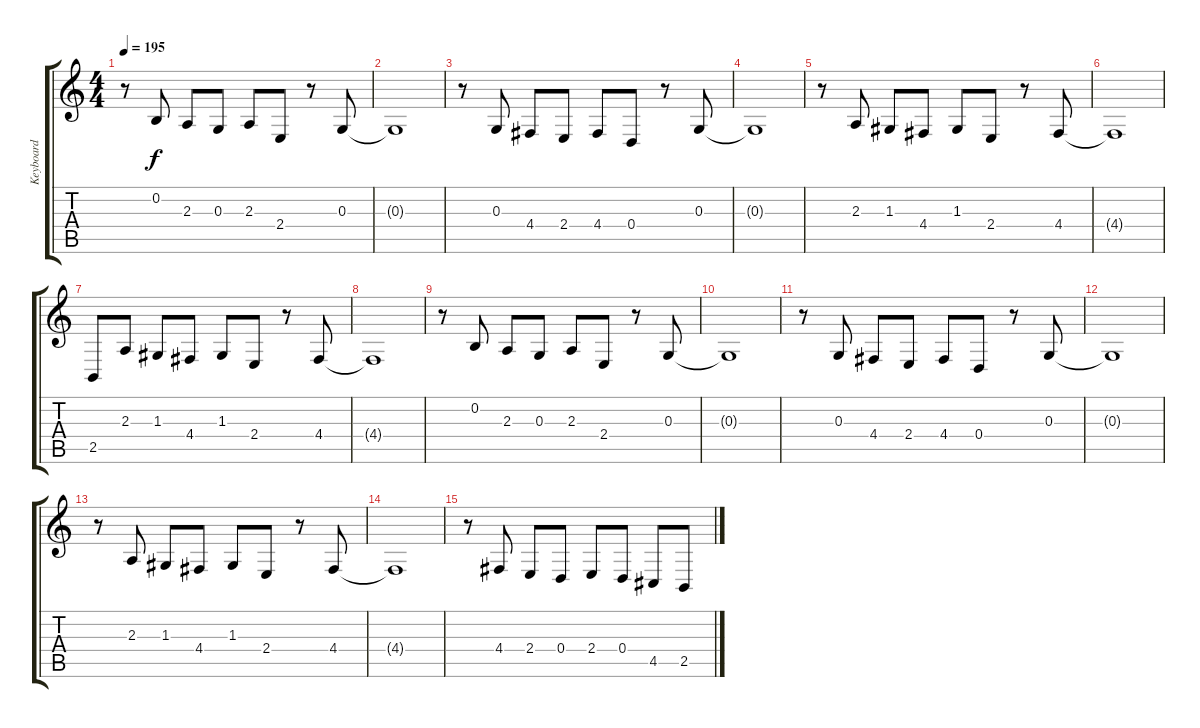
\track ("Keyboard" "Keyboard") {instrument brightacousticpiano}
\staff {score tabs}
\tuning (E4 B3 G3 D3 A2 E2) {hide}
\ts (4 4)
\tempo 195
\clef g2
\ks c
r.8{dy f} 0.2.8 2.3.8 0.3.8 2.3.8 2.4.8 r.8 0.3.8 |
0.3{t}.1 |
r.8 0.3.8 4.4.8 2.4.8 4.4.8 0.4.8 r.8 0.3.8 |
0.3{t}.1 |
r.8 2.3.8 1.3.8 4.4.8 1.3.8 2.4.8 r.8 4.4.8 |
4.4{t}.1 |
2.5.8 2.3.8 1.3.8 4.4.8 1.3.8 2.4.8 r.8 4.4.8 |
4.4{t}.1 |
r.8 0.2.8 2.3.8 0.3.8 2.3.8 2.4.8 r.8 0.3.8 |
0.3{t}.1 |
r.8 0.3.8 4.4.8 2.4.8 4.4.8 0.4.8 r.8 0.3.8 |
0.3{t}.1 |
r.8 2.3.8 1.3.8 4.4.8 1.3.8 2.4.8 r.8 4.4.8 |
4.4{t}.1 |
r.8 4.4.8 2.4.8 0.4.8 2.4.8 0.4.8 4.5.8 2.5.8
